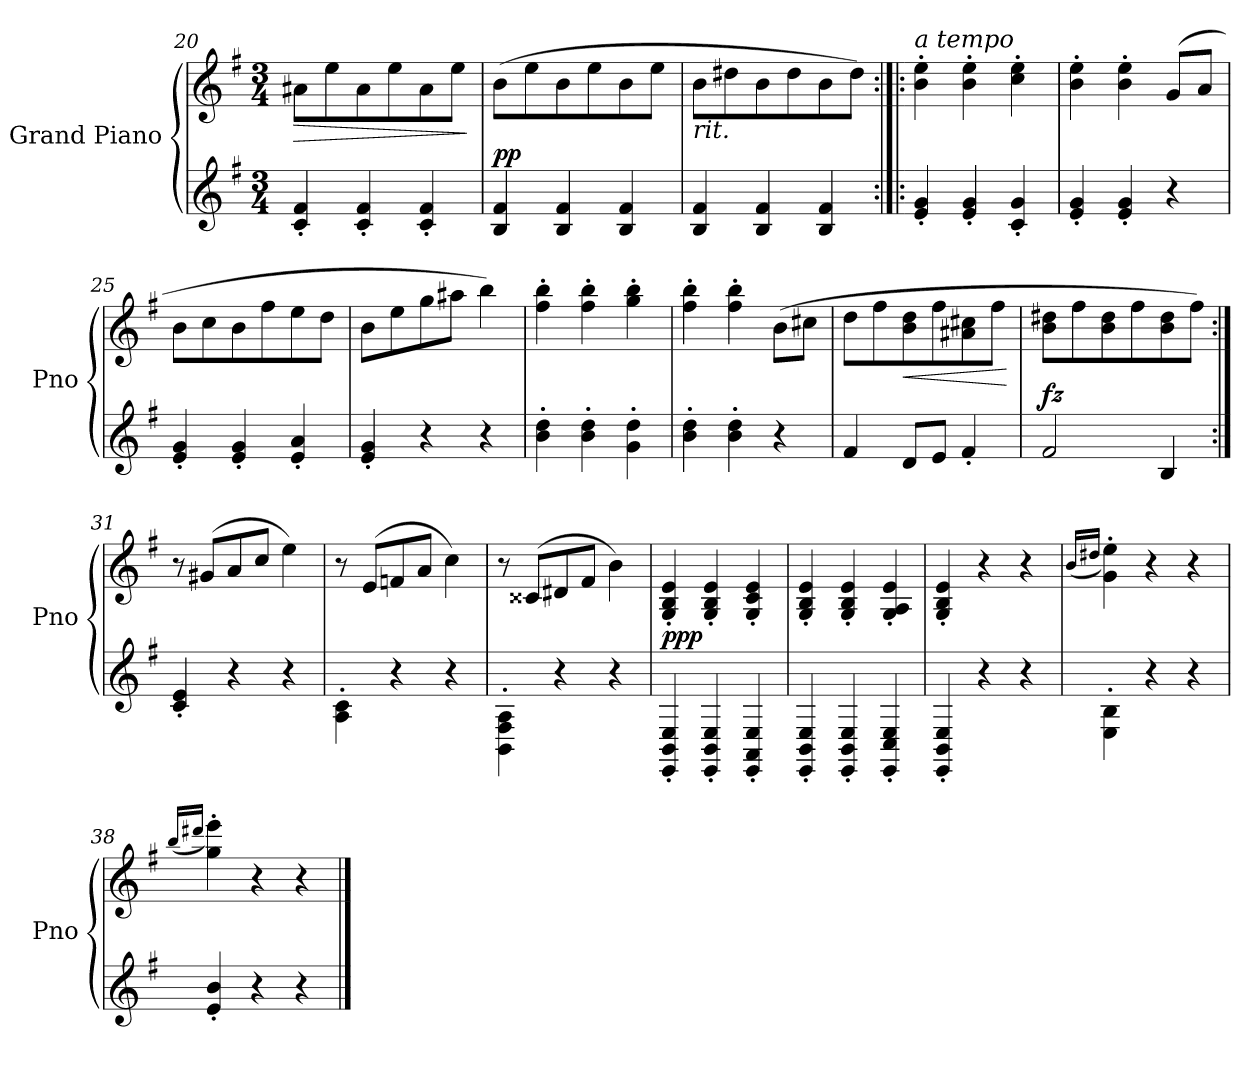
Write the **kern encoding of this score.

**kern	**kern	**dynam
*part1	*part1	*part1
*staff2	*staff1	*staff1/2
*I"Grand Piano	*	*
*I'Pno	*	*
!!LO:PB:g=z
*clefG2	*clefG2	*
*k[f#]	*k[f#]	*
*G:	*G:	*
*M3/4	*M3/4	*
=20	=20	=20
!	!	!LO:HP:b
4c/' 4f#/'	8a#X\L	>
.	8ee\	.
4c/' 4f#/'	8a#\	.
.	8ee\	.
4c/' 4f#/'	8a#\	.
.	8ee\J	.
.	.	]
=21	=21	=21
!	!	!LO:DY:a=2
4B/ 4f#/	(>8b\L	pp
.	8ee\	.
4B/ 4f#/	8b\	.
.	8ee\	.
4B/ 4f#/	8b\	.
.	8ee\J	.
=22	=22	=22
!	!LO:TX:b:i:t=rit.	!
4B/ 4f#/	8b\L	.
.	8dd#X\	.
4B/ 4f#/	8b\	.
.	8dd#\	.
4B/ 4f#/	8b\	.
.	8dd#\J)	.
!!LO:LB:g=z
=23:|!|:	=23:|!|:	=23:|!|:
!	!LO:TX:a:i:t=a tempo	!
4e/' 4g/'	4b\' 4ee\'	.
4e/' 4g/'	4b\' 4ee\'	.
4c/' 4g/'	4cc\' 4ee\'	.
=24	=24	=24
4e/' 4g/'	4b\' 4ee\'	.
4e/' 4g/'	4b\' 4ee\'	.
4r	(>8g/L	.
.	8a/J	.
=25	=25	=25
4e/' 4g/'	8b\L	.
.	8cc\	.
4e/' 4g/'	8b\	.
.	8ff#\	.
4e/' 4a/'	8ee\	.
.	8dd\J	.
=26	=26	=26
4e/' 4g/'	8b\L	.
.	8ee\	.
4r	8gg\	.
.	8aa#X\J	.
4r	4bb\)	.
!!LO:LB:g=z
=27	=27	=27
4b\' 4dd\'	4ff#\' 4bb\'	.
4b\' 4dd\'	4ff#\' 4bb\'	.
4g\' 4dd\'	4gg\' 4bb\'	.
=28	=28	=28
4b\' 4dd\'	4ff#\' 4bb\'	.
4b\' 4dd\'	4ff#\' 4bb\'	.
4r	(>8b\L	.
.	8cc#X\J	.
=29	=29	=29
4f#/	8dd\L	.
.	8ff#\	.
!	!	!LO:HP:b
8d/L	8b\ 8dd\	<
8e/J	8ff#\	.
4f#'/	8a#X\ 8cc#X\	.
.	8ff#\J	.
.	.	[
=30	=30	=30
!	!	!LO:DY:a=2
2f#/	8b\ 8dd#X\L	fz
.	8ff#\	.
.	8b\ 8dd#\	.
.	8ff#\	.
4B/	8b\ 8dd#\	.
.	8ff#\J)	.
!!LO:LB:g=z
=31:|!	=31:|!	=31:|!
4c/' 4e/'	8r	.
.	(>8g#X/L	.
4r	8a/	.
.	8cc/J	.
4r	4ee\)	.
=32	=32	=32
4A\' 4c\'	8r	.
.	(>8e/L	.
4r	8fn/	.
.	8a/J	.
4r	4cc\)	.
=33	=33	=33
4BB\' 4F#\' 4A\'	8r	.
.	(>8c##X/L	.
4r	8d#X/	.
.	8f#/J	.
4r	4b\)	.
!!LO:LB:g=z
=34	=34	=34
!	!	!LO:DY:a=2
4EE/' 4BB/' 4E/'	4G/' 4B/' 4e/'	ppp
4EE/' 4BB/' 4E/'	4G/' 4B/' 4e/'	.
4EE/' 4AA/' 4E/'	4G/' 4c/' 4e/'	.
=35	=35	=35
4EE/' 4BB/' 4E/'	4G/' 4B/' 4e/'	.
4EE/' 4BB/' 4E/'	4G/' 4B/' 4e/'	.
4EE/' 4C/' 4E/'	4G/' 4A/' 4e/'	.
=36	=36	=36
4EE/' 4BB/' 4E/'	4G/' 4B/' 4e/'	.
4r	4r	.
4r	4r	.
=37	=37	=37
.	(>16qb/LL	.
.	16qdd#X/JJ	.
4E\' 4B\'	4g\' 4ee\')	.
4r	4r	.
4r	4r	.
=38	=38	=38
.	(>16qbb/LL	.
.	16qddd#X/JJ	.
4e/' 4b/'	4gg\' 4eee\')	.
4r	4r	.
4r	4r	.
==	==	==
*-	*-	*-
